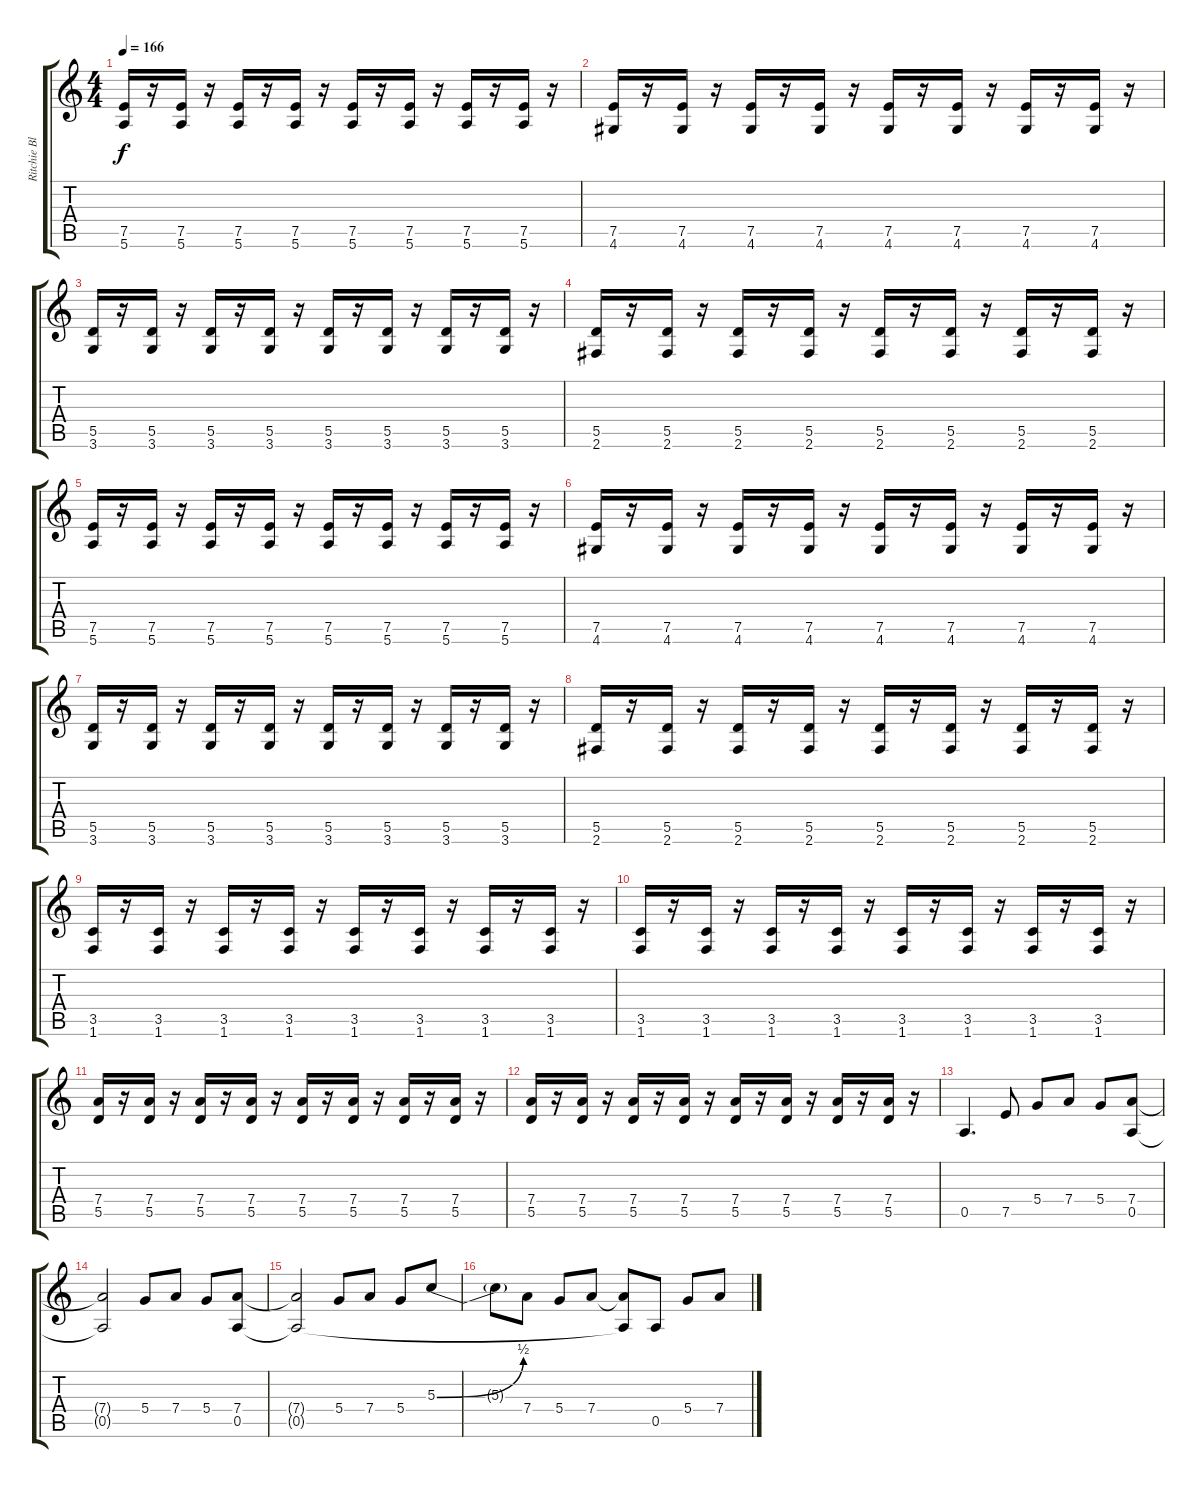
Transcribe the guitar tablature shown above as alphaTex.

\track ("Ritchie Blackmore" "Ritchie Bl") {instrument distortionguitar}
\staff {score tabs}
\tuning (E4 B3 G3 D3 A2 E2) {hide}
\ts (4 4)
\tempo 166
\clef g2
\ks c
(7.5 5.6).16{dy f} r.16 (7.5 5.6).16 r.16 (7.5 5.6).16 r.16 (7.5 5.6).16 r.16 (7.5 5.6).16 r.16 (7.5 5.6).16 r.16 (7.5 5.6).16 r.16 (7.5 5.6).16 r.16 |
(7.5 4.6).16 r.16 (7.5 4.6).16 r.16 (7.5 4.6).16 r.16 (7.5 4.6).16 r.16 (7.5 4.6).16 r.16 (7.5 4.6).16 r.16 (7.5 4.6).16 r.16 (7.5 4.6).16 r.16 |
(5.5 3.6).16 r.16 (5.5 3.6).16 r.16 (5.5 3.6).16 r.16 (5.5 3.6).16 r.16 (5.5 3.6).16 r.16 (5.5 3.6).16 r.16 (5.5 3.6).16 r.16 (5.5 3.6).16 r.16 |
(5.5 2.6).16 r.16 (5.5 2.6).16 r.16 (5.5 2.6).16 r.16 (5.5 2.6).16 r.16 (5.5 2.6).16 r.16 (5.5 2.6).16 r.16 (5.5 2.6).16 r.16 (5.5 2.6).16 r.16 |
(7.5 5.6).16 r.16 (7.5 5.6).16 r.16 (7.5 5.6).16 r.16 (7.5 5.6).16 r.16 (7.5 5.6).16 r.16 (7.5 5.6).16 r.16 (7.5 5.6).16 r.16 (7.5 5.6).16 r.16 |
(7.5 4.6).16 r.16 (7.5 4.6).16 r.16 (7.5 4.6).16 r.16 (7.5 4.6).16 r.16 (7.5 4.6).16 r.16 (7.5 4.6).16 r.16 (7.5 4.6).16 r.16 (7.5 4.6).16 r.16 |
(5.5 3.6).16 r.16 (5.5 3.6).16 r.16 (5.5 3.6).16 r.16 (5.5 3.6).16 r.16 (5.5 3.6).16 r.16 (5.5 3.6).16 r.16 (5.5 3.6).16 r.16 (5.5 3.6).16 r.16 |
(5.5 2.6).16 r.16 (5.5 2.6).16 r.16 (5.5 2.6).16 r.16 (5.5 2.6).16 r.16 (5.5 2.6).16 r.16 (5.5 2.6).16 r.16 (5.5 2.6).16 r.16 (5.5 2.6).16 r.16 |
(3.5 1.6).16 r.16 (3.5 1.6).16 r.16 (3.5 1.6).16 r.16 (3.5 1.6).16 r.16 (3.5 1.6).16 r.16 (3.5 1.6).16 r.16 (3.5 1.6).16 r.16 (3.5 1.6).16 r.16 |
(3.5 1.6).16 r.16 (3.5 1.6).16 r.16 (3.5 1.6).16 r.16 (3.5 1.6).16 r.16 (3.5 1.6).16 r.16 (3.5 1.6).16 r.16 (3.5 1.6).16 r.16 (3.5 1.6).16 r.16 |
(7.4 5.5).16 r.16 (7.4 5.5).16 r.16 (7.4 5.5).16 r.16 (7.4 5.5).16 r.16 (7.4 5.5).16 r.16 (7.4 5.5).16 r.16 (7.4 5.5).16 r.16 (7.4 5.5).16 r.16 |
(7.4 5.5).16 r.16 (7.4 5.5).16 r.16 (7.4 5.5).16 r.16 (7.4 5.5).16 r.16 (7.4 5.5).16 r.16 (7.4 5.5).16 r.16 (7.4 5.5).16 r.16 (7.4 5.5).16 r.16 |
0.5.4{d volume 11} 7.5.8 5.4.8 7.4.8 5.4.8 (7.4 0.5).8 |
(7.4{t} 0.5{t}).2 5.4.8 7.4.8 5.4.8 (7.4 0.5).8 |
(7.4{t} 0.5{t}).2 5.4.8 7.4.8 5.4.8 5.3{be (bend 0 0 60 2)}.8 |
5.3{t}.8 7.4.8 5.4.8 7.4.8 (7.4{t} 0.5{t}).8 0.5.8 5.4.8 7.4.8
